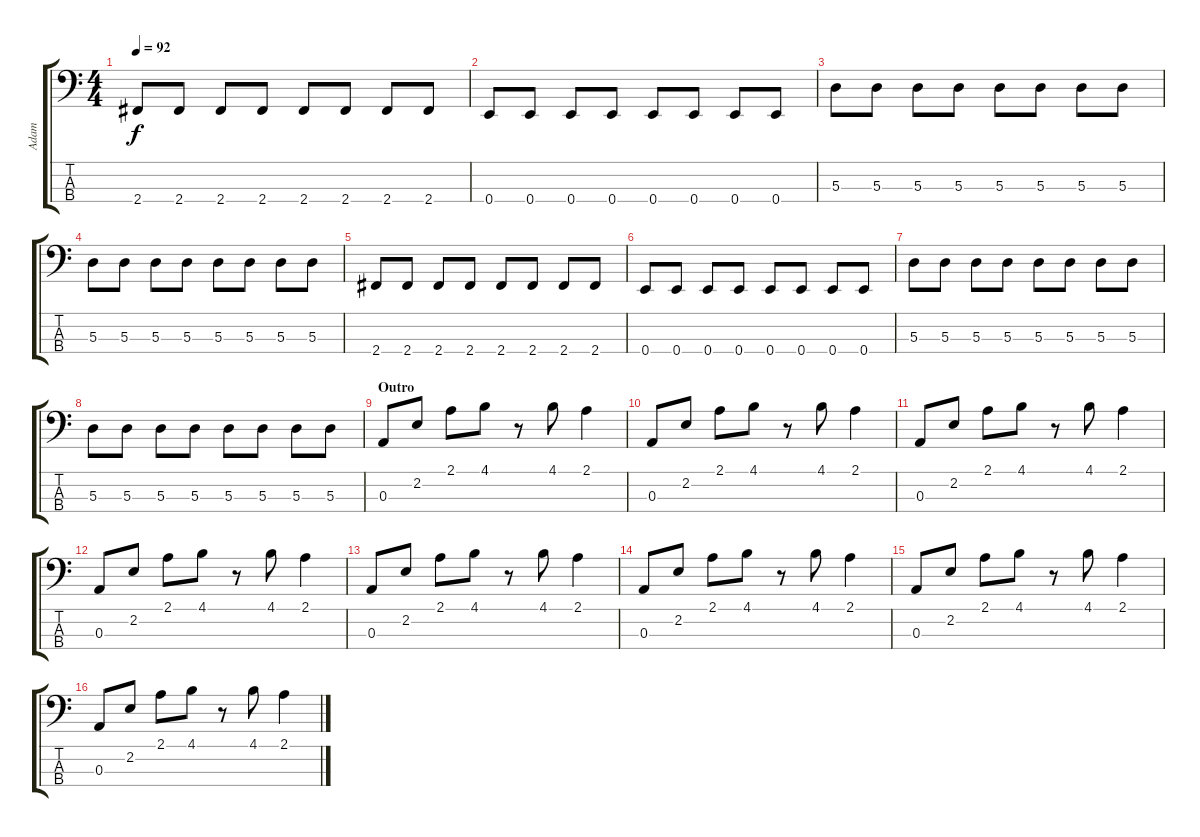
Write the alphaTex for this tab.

\track ("Adam" "Adam") {instrument electricbassfinger}
\staff {score tabs}
\tuning (G2 D2 A1 E1) {hide}
\ts (4 4)
\tempo 92
\clef f4
\ks c
2.4.8{dy f} 2.4.8 2.4.8 2.4.8 2.4.8 2.4.8 2.4.8 2.4.8 |
0.4.8 0.4.8 0.4.8 0.4.8 0.4.8 0.4.8 0.4.8 0.4.8 |
5.3.8 5.3.8 5.3.8 5.3.8 5.3.8 5.3.8 5.3.8 5.3.8 |
5.3.8 5.3.8 5.3.8 5.3.8 5.3.8 5.3.8 5.3.8 5.3.8 |
2.4.8 2.4.8 2.4.8 2.4.8 2.4.8 2.4.8 2.4.8 2.4.8 |
0.4.8 0.4.8 0.4.8 0.4.8 0.4.8 0.4.8 0.4.8 0.4.8 |
5.3.8 5.3.8 5.3.8 5.3.8 5.3.8 5.3.8 5.3.8 5.3.8 |
5.3.8 5.3.8 5.3.8 5.3.8 5.3.8 5.3.8 5.3.8 5.3.8 |
\section ("" "Outro")
0.3.8 2.2.8 2.1.8 4.1.8 r.8 4.1.8 2.1.4 |
0.3.8 2.2.8 2.1.8 4.1.8 r.8 4.1.8 2.1.4 |
0.3.8 2.2.8 2.1.8 4.1.8 r.8 4.1.8 2.1.4 |
0.3.8 2.2.8 2.1.8 4.1.8 r.8 4.1.8 2.1.4 |
0.3.8 2.2.8 2.1.8 4.1.8 r.8 4.1.8 2.1.4 |
0.3.8 2.2.8 2.1.8 4.1.8 r.8 4.1.8 2.1.4 |
0.3.8 2.2.8 2.1.8 4.1.8 r.8 4.1.8 2.1.4 |
0.3.8 2.2.8 2.1.8 4.1.8 r.8 4.1.8 2.1.4
